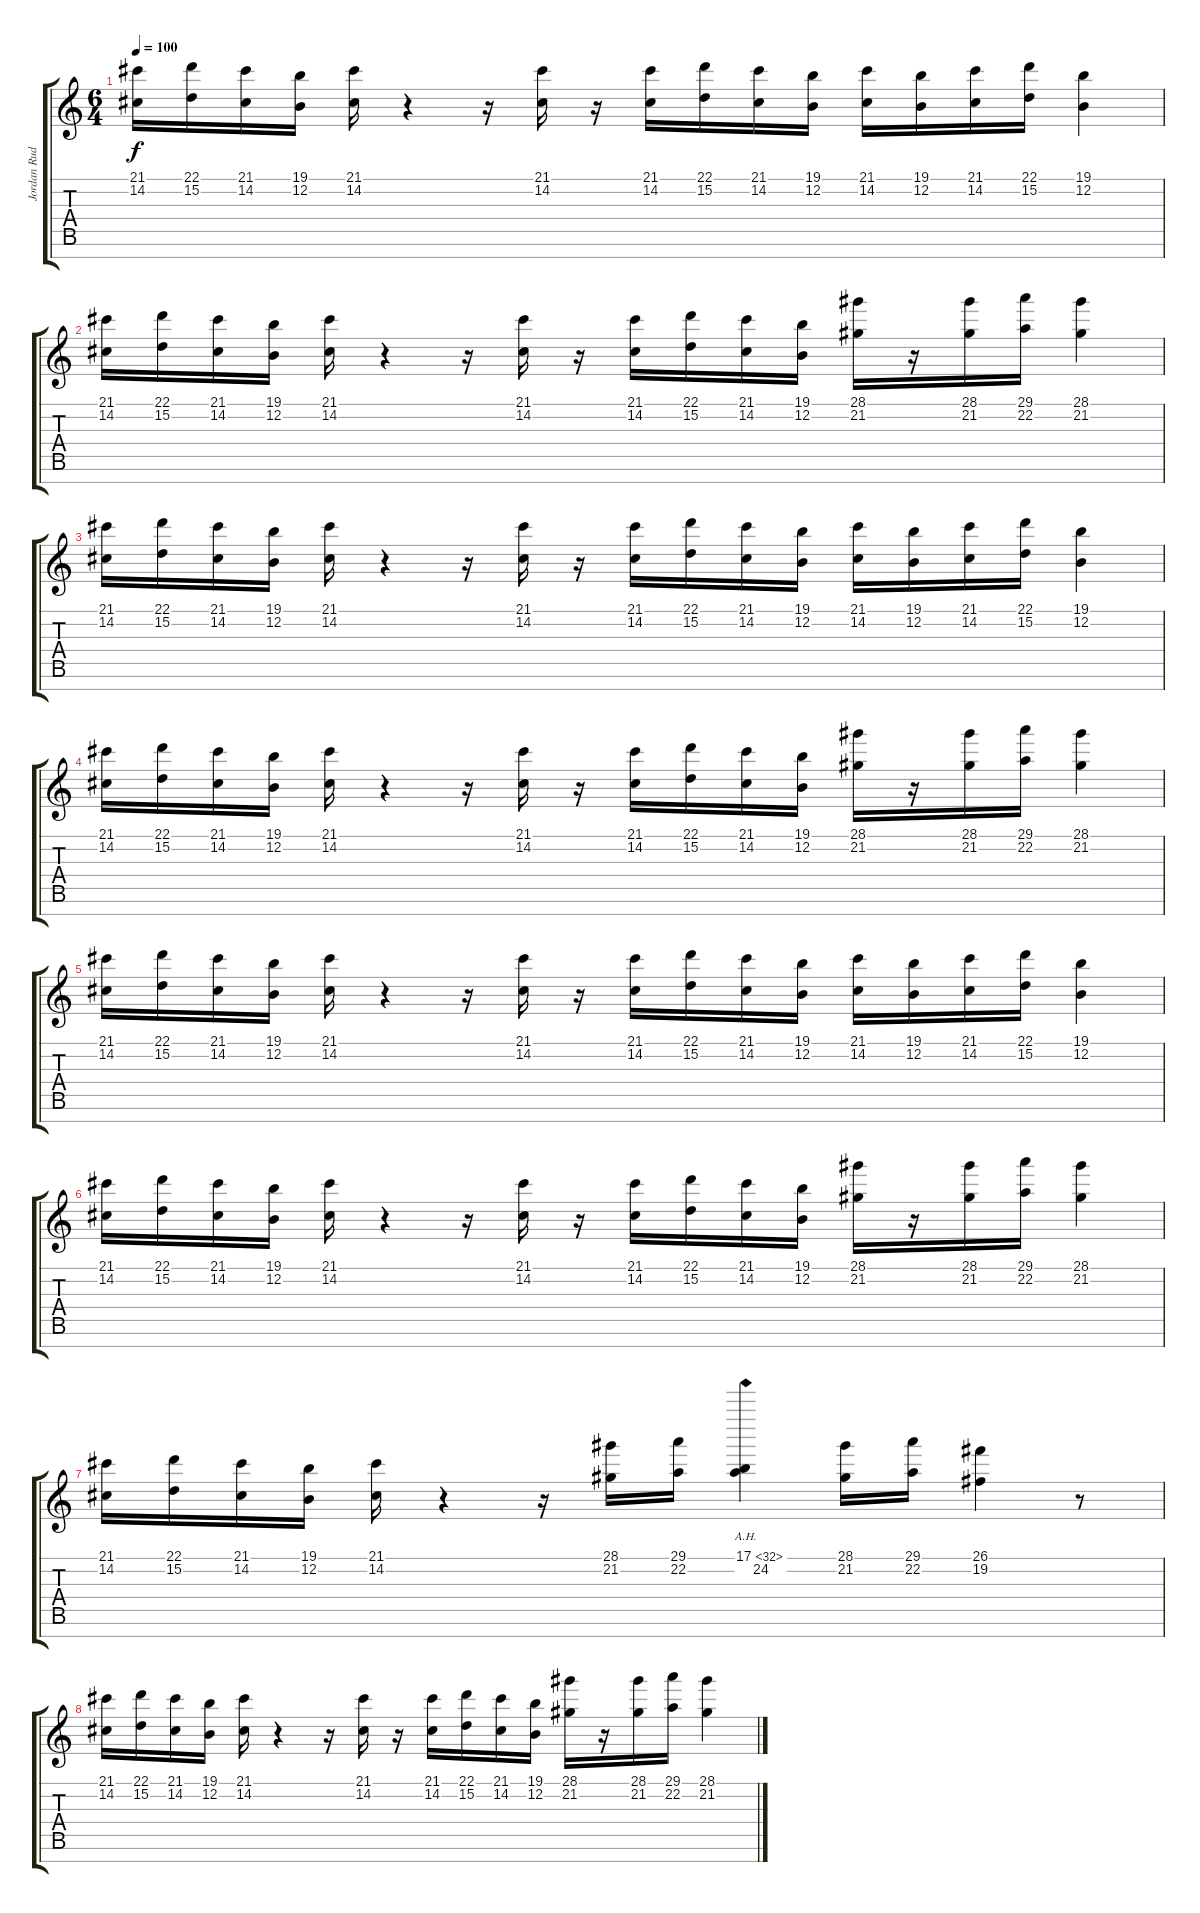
\track ("Jordan Rudess" "Jordan Rud") {instrument stringensemble1}
\staff {score tabs}
\tuning (E4 B3 G3 D3 A2 E2 B1) {hide}
\ts (6 4)
\tempo 100
\clef g2
\ks c
(21.1 14.2).16{dy f} (22.1 15.2).16 (21.1 14.2).16 (19.1 12.2).16 (21.1 14.2).16 r.4 r.16 (21.1 14.2).16 r.16 (21.1 14.2).16 (22.1 15.2).16 (21.1 14.2).16 (19.1 12.2).16 (21.1 14.2).16 (19.1 12.2).16 (21.1 14.2).16 (22.1 15.2).16 (19.1 12.2).4 |
(21.1 14.2).16 (22.1 15.2).16 (21.1 14.2).16 (19.1 12.2).16 (21.1 14.2).16 r.4 r.16 (21.1 14.2).16 r.16 (21.1 14.2).16 (22.1 15.2).16 (21.1 14.2).16 (19.1 12.2).16 (28.1 21.2).16 r.16 (28.1 21.2).16 (29.1 22.2).16 (28.1 21.2).4 |
(21.1 14.2).16 (22.1 15.2).16 (21.1 14.2).16 (19.1 12.2).16 (21.1 14.2).16 r.4 r.16 (21.1 14.2).16 r.16 (21.1 14.2).16 (22.1 15.2).16 (21.1 14.2).16 (19.1 12.2).16 (21.1 14.2).16 (19.1 12.2).16 (21.1 14.2).16 (22.1 15.2).16 (19.1 12.2).4 |
(21.1 14.2).16 (22.1 15.2).16 (21.1 14.2).16 (19.1 12.2).16 (21.1 14.2).16 r.4 r.16 (21.1 14.2).16 r.16 (21.1 14.2).16 (22.1 15.2).16 (21.1 14.2).16 (19.1 12.2).16 (28.1 21.2).16 r.16 (28.1 21.2).16 (29.1 22.2).16 (28.1 21.2).4 |
(21.1 14.2).16 (22.1 15.2).16 (21.1 14.2).16 (19.1 12.2).16 (21.1 14.2).16 r.4 r.16 (21.1 14.2).16 r.16 (21.1 14.2).16 (22.1 15.2).16 (21.1 14.2).16 (19.1 12.2).16 (21.1 14.2).16 (19.1 12.2).16 (21.1 14.2).16 (22.1 15.2).16 (19.1 12.2).4 |
(21.1 14.2).16 (22.1 15.2).16 (21.1 14.2).16 (19.1 12.2).16 (21.1 14.2).16 r.4 r.16 (21.1 14.2).16 r.16 (21.1 14.2).16 (22.1 15.2).16 (21.1 14.2).16 (19.1 12.2).16 (28.1 21.2).16 r.16 (28.1 21.2).16 (29.1 22.2).16 (28.1 21.2).4 |
(21.1 14.2).16 (22.1 15.2).16 (21.1 14.2).16 (19.1 12.2).16 (21.1 14.2).16 r.4 r.16 (28.1 21.2).16 (29.1 22.2).16 (17.1{ah 15} 24.2).4 (28.1 21.2).16 (29.1 22.2).16 (26.1 19.2).4 r.8 |
(21.1 14.2).16 (22.1 15.2).16 (21.1 14.2).16 (19.1 12.2).16 (21.1 14.2).16 r.4 r.16 (21.1 14.2).16 r.16 (21.1 14.2).16 (22.1 15.2).16 (21.1 14.2).16 (19.1 12.2).16 (28.1 21.2).16 r.16 (28.1 21.2).16 (29.1 22.2).16 (28.1 21.2).4
